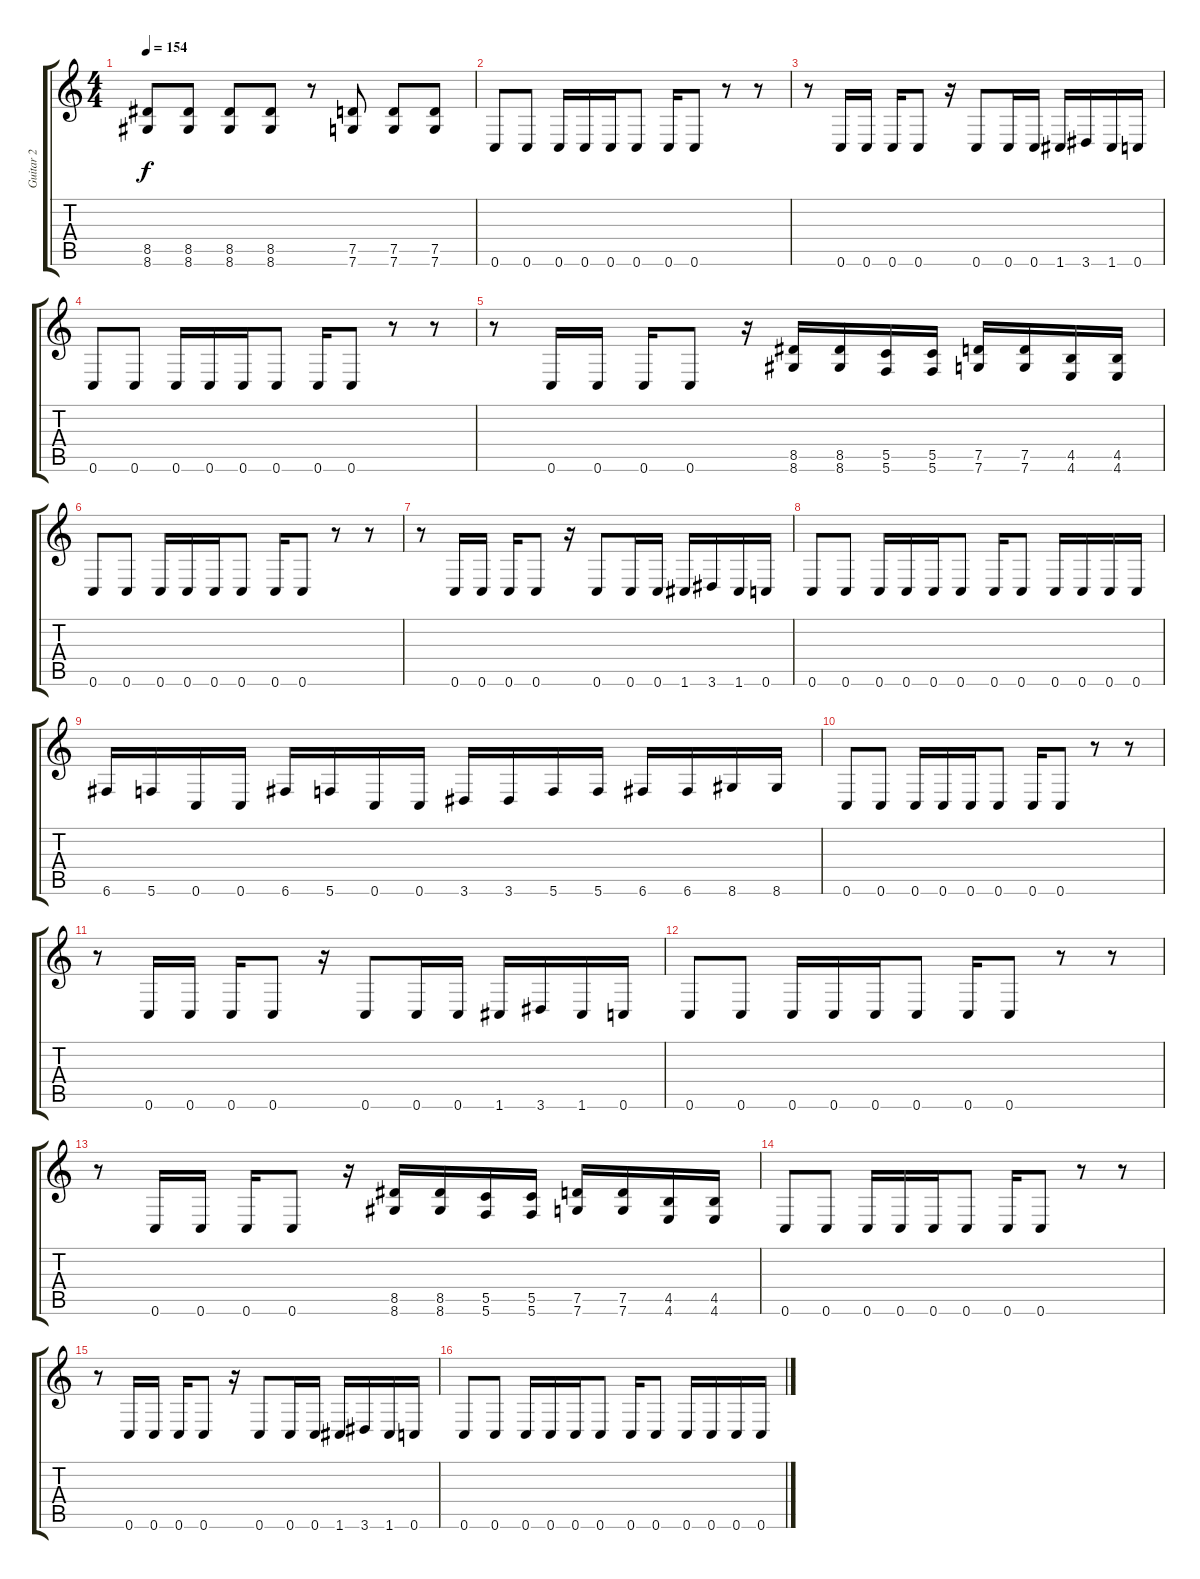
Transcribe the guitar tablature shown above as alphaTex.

\track ("Guitar 2" "Guitar 2") {instrument distortionguitar bank 255}
\staff {score tabs}
\tuning (D4 A3 F3 C3 G2 C2) {hide}
\ts (4 4)
\tempo 154
\clef g2
\ks c
(8.5 8.6).8{dy f} (8.5 8.6).8 (8.5 8.6).8 (8.5 8.6).8 r.8 (7.5 7.6).8 (7.5 7.6).8 (7.5 7.6).8 |
0.6.8 0.6.8 0.6.16 0.6.16 0.6.16 0.6.8 0.6.16 0.6.8 r.8 r.8 |
r.8 0.6.16 0.6.16 0.6.16 0.6.8 r.16 0.6.8 0.6.16 0.6.16 1.6.16 3.6.16 1.6.16 0.6.16 |
0.6.8 0.6.8 0.6.16 0.6.16 0.6.16 0.6.8 0.6.16 0.6.8 r.8 r.8 |
r.8 0.6.16 0.6.16 0.6.16 0.6.8 r.16 (8.5 8.6).16 (8.5 8.6).16 (5.5 5.6).16 (5.5 5.6).16 (7.5 7.6).16 (7.5 7.6).16 (4.5 4.6).16 (4.5 4.6).16 |
0.6.8 0.6.8 0.6.16 0.6.16 0.6.16 0.6.8 0.6.16 0.6.8 r.8 r.8 |
r.8 0.6.16 0.6.16 0.6.16 0.6.8 r.16 0.6.8 0.6.16 0.6.16 1.6.16 3.6.16 1.6.16 0.6.16 |
0.6.8 0.6.8 0.6.16 0.6.16 0.6.16 0.6.8 0.6.16 0.6.8 0.6.16 0.6.16 0.6.16 0.6.16 |
6.6.16 5.6.16 0.6.16 0.6.16 6.6.16 5.6.16 0.6.16 0.6.16 3.6.16 3.6.16 5.6.16 5.6.16 6.6.16 6.6.16 8.6.16 8.6.16 |
0.6.8 0.6.8 0.6.16 0.6.16 0.6.16 0.6.8 0.6.16 0.6.8 r.8 r.8 |
r.8 0.6.16 0.6.16 0.6.16 0.6.8 r.16 0.6.8 0.6.16 0.6.16 1.6.16 3.6.16 1.6.16 0.6.16 |
0.6.8 0.6.8 0.6.16 0.6.16 0.6.16 0.6.8 0.6.16 0.6.8 r.8 r.8 |
r.8 0.6.16 0.6.16 0.6.16 0.6.8 r.16 (8.5 8.6).16 (8.5 8.6).16 (5.5 5.6).16 (5.5 5.6).16 (7.5 7.6).16 (7.5 7.6).16 (4.5 4.6).16 (4.5 4.6).16 |
0.6.8 0.6.8 0.6.16 0.6.16 0.6.16 0.6.8 0.6.16 0.6.8 r.8 r.8 |
r.8 0.6.16 0.6.16 0.6.16 0.6.8 r.16 0.6.8 0.6.16 0.6.16 1.6.16 3.6.16 1.6.16 0.6.16 |
0.6.8 0.6.8 0.6.16 0.6.16 0.6.16 0.6.8 0.6.16 0.6.8 0.6.16 0.6.16 0.6.16 0.6.16
